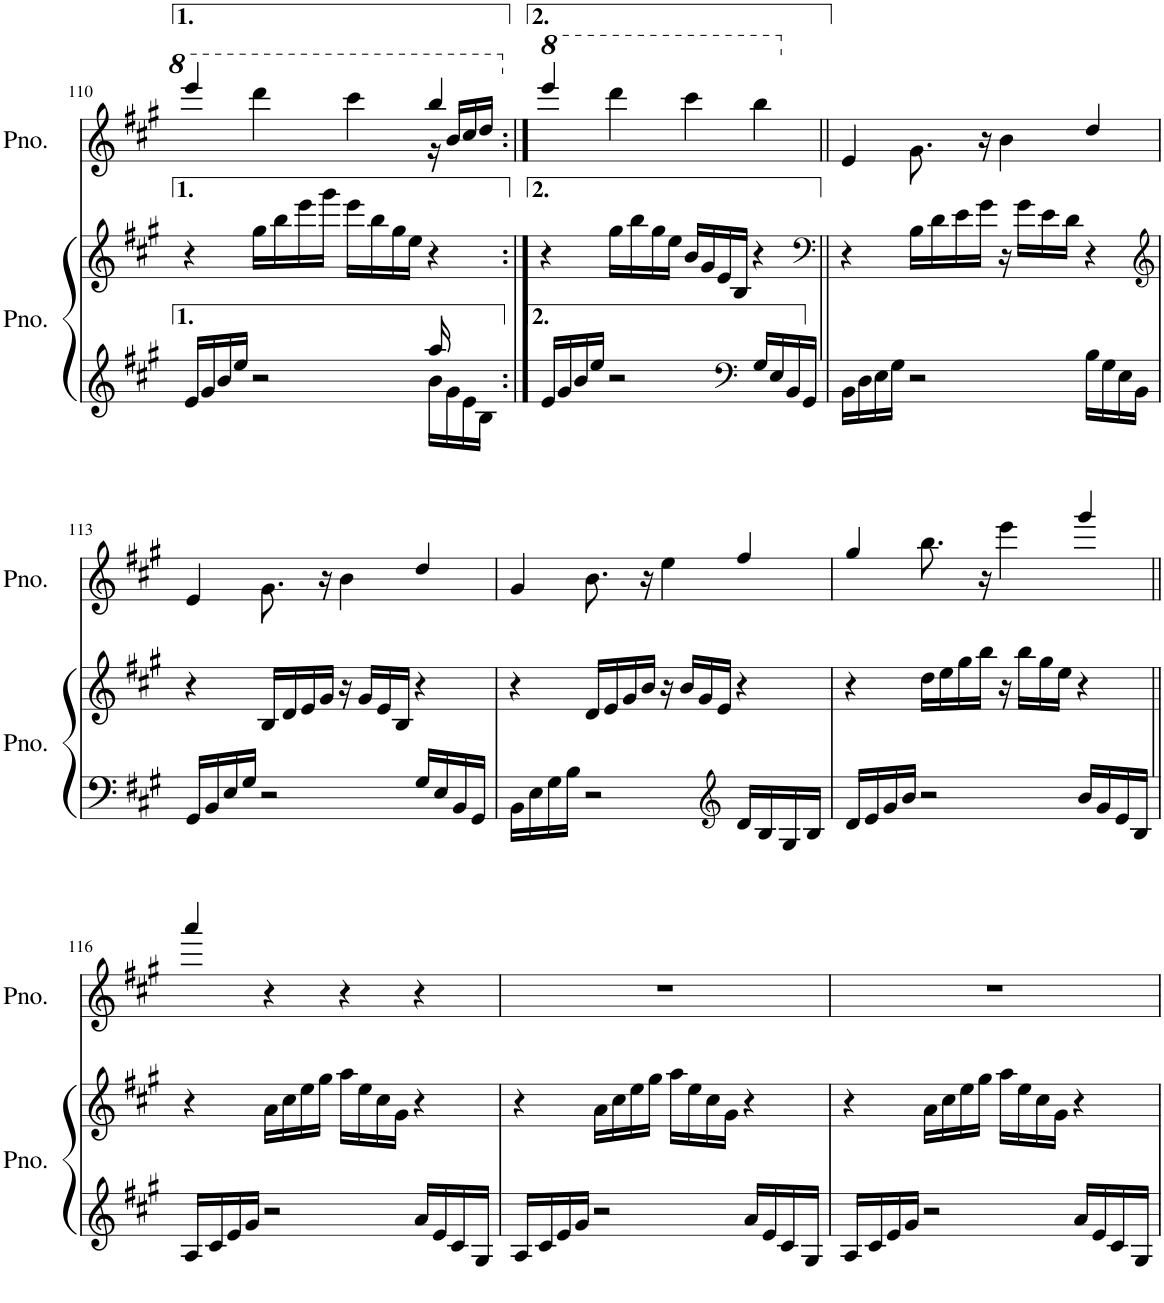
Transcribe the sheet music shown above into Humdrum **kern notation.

**kern	**kern	**kern
*part2	*part2	*part1
*staff3	*staff2	*staff1
*I"Piano	*	*I"Piano
*I'Pno.	*	*I'Pno.
!!LO:PB:g=z
*clefG2	*clefG2	*clefG2
*k[f#c#g#]	*k[f#c#g#]	*k[f#c#g#]
*M4/4	*M4/4	*M4/4
=110	=110	=110
*^	*	*^
16e/LL	2.ryy	4r	4eeee/	2.ryy
16g#/	.	.	.	.
16b/	.	.	.	.
16ee/JJ	.	.	.	.
2r	.	16gg#\LL	4dddd\	.
.	.	16bb\	.	.
.	.	16eee\	.	.
.	.	16ggg#\JJ	.	.
.	.	16eee\LL	4cccc#\	.
.	.	16bb\	.	.
.	.	16gg#\	.	.
.	.	16ee\JJ	.	.
16b\LL	16aa/	4r	4bbb/	16r
16g#\	8.ryy	.	.	16bb/LL
16e\	.	.	.	16ccc#/
16B\JJ	.	.	.	16ddd/JJ
*v	*v	*	*v	*v
=111:|!	=111:|!	=111:|!
*	*	*8va
16e/LL	4r	4eeee/
16g#/	.	.
16b/	.	.
16ee/JJ	.	.
2r	16gg#\LL	4dddd\
.	16bb\	.
.	16gg#\	.
.	16ee\JJ	.
.	16b/LL	4cccc#\
.	16g#/	.
.	16e/	.
.	16B/JJ	.
*clefF4	*	*
16G#/LL	4r	4bbb\
16E/	.	.
16BB/	.	.
16GG#/JJ	.	.
=112||	=112||	=112||
*	*clefF4	*
*	*	*X8va
16BB\LL	4r	4e/
16D\	.	.
16E\	.	.
16G#\JJ	.	.
2r	16B\LL	8.g#\
.	16d\	.
.	16e\	.
.	16g#\JJ	16r
.	16r	4b\
.	16g#\LL	.
.	16e\	.
.	16d\JJ	.
16B\LL	4r	4dd/
16G#\	.	.
16E\	.	.
16BB\JJ	.	.
!!LO:LB:g=z
=113	=113	=113
*	*clefG2	*
16GG#/LL	4r	4e/
16BB/	.	.
16E/	.	.
16G#/JJ	.	.
2r	16B/LL	8.g#\
.	16d/	.
.	16e/	.
.	16g#/JJ	16r
.	16r	4b\
.	16g#/LL	.
.	16e/	.
.	16B/JJ	.
16G#/LL	4r	4dd/
16E/	.	.
16BB/	.	.
16GG#/JJ	.	.
=114	=114	=114
16BB\LL	4r	4g#/
16E\	.	.
16G#\	.	.
16B\JJ	.	.
2r	16d/LL	8.b\
.	16e/	.
.	16g#/	.
.	16b/JJ	16r
.	16r	4ee\
.	16b/LL	.
.	16g#/	.
.	16e/JJ	.
*clefG2	*	*
16d/LL	4r	4ff#/
16B/	.	.
16G#/	.	.
16B/JJ	.	.
=115	=115	=115
16d/LL	4r	4gg#/
16e/	.	.
16g#/	.	.
16b/JJ	.	.
2r	16dd\LL	8.bb\
.	16ee\	.
.	16gg#\	.
.	16bb\JJ	16r
.	16r	4eee\
.	16bb\LL	.
.	16gg#\	.
.	16ee\JJ	.
16b/LL	4r	4ggg#/
16g#/	.	.
16e/	.	.
16B/JJ	.	.
!!LO:LB:g=z
=116||	=116||	=116||
16A/LL	4r	4aaa/
16c#/	.	.
16e/	.	.
16g#/JJ	.	.
2r	16a\LL	4r
.	16cc#\	.
.	16ee\	.
.	16gg#\JJ	.
.	16aa\LL	4r
.	16ee\	.
.	16cc#\	.
.	16g#\JJ	.
16a/LL	4r	4r
16e/	.	.
16c#/	.	.
16G#/JJ	.	.
=117	=117	=117
16A/LL	4r	1r
16c#/	.	.
16e/	.	.
16g#/JJ	.	.
2r	16a\LL	.
.	16cc#\	.
.	16ee\	.
.	16gg#\JJ	.
.	16aa\LL	.
.	16ee\	.
.	16cc#\	.
.	16g#\JJ	.
16a/LL	4r	.
16e/	.	.
16c#/	.	.
16G#/JJ	.	.
=118	=118	=118
16A/LL	4r	1r
16c#/	.	.
16e/	.	.
16g#/JJ	.	.
2r	16a\LL	.
.	16cc#\	.
.	16ee\	.
.	16gg#\JJ	.
.	16aa\LL	.
.	16ee\	.
.	16cc#\	.
.	16g#\JJ	.
16a/LL	4r	.
16e/	.	.
16c#/	.	.
16G#/JJ	.	.
=	=	=
*-	*-	*-
